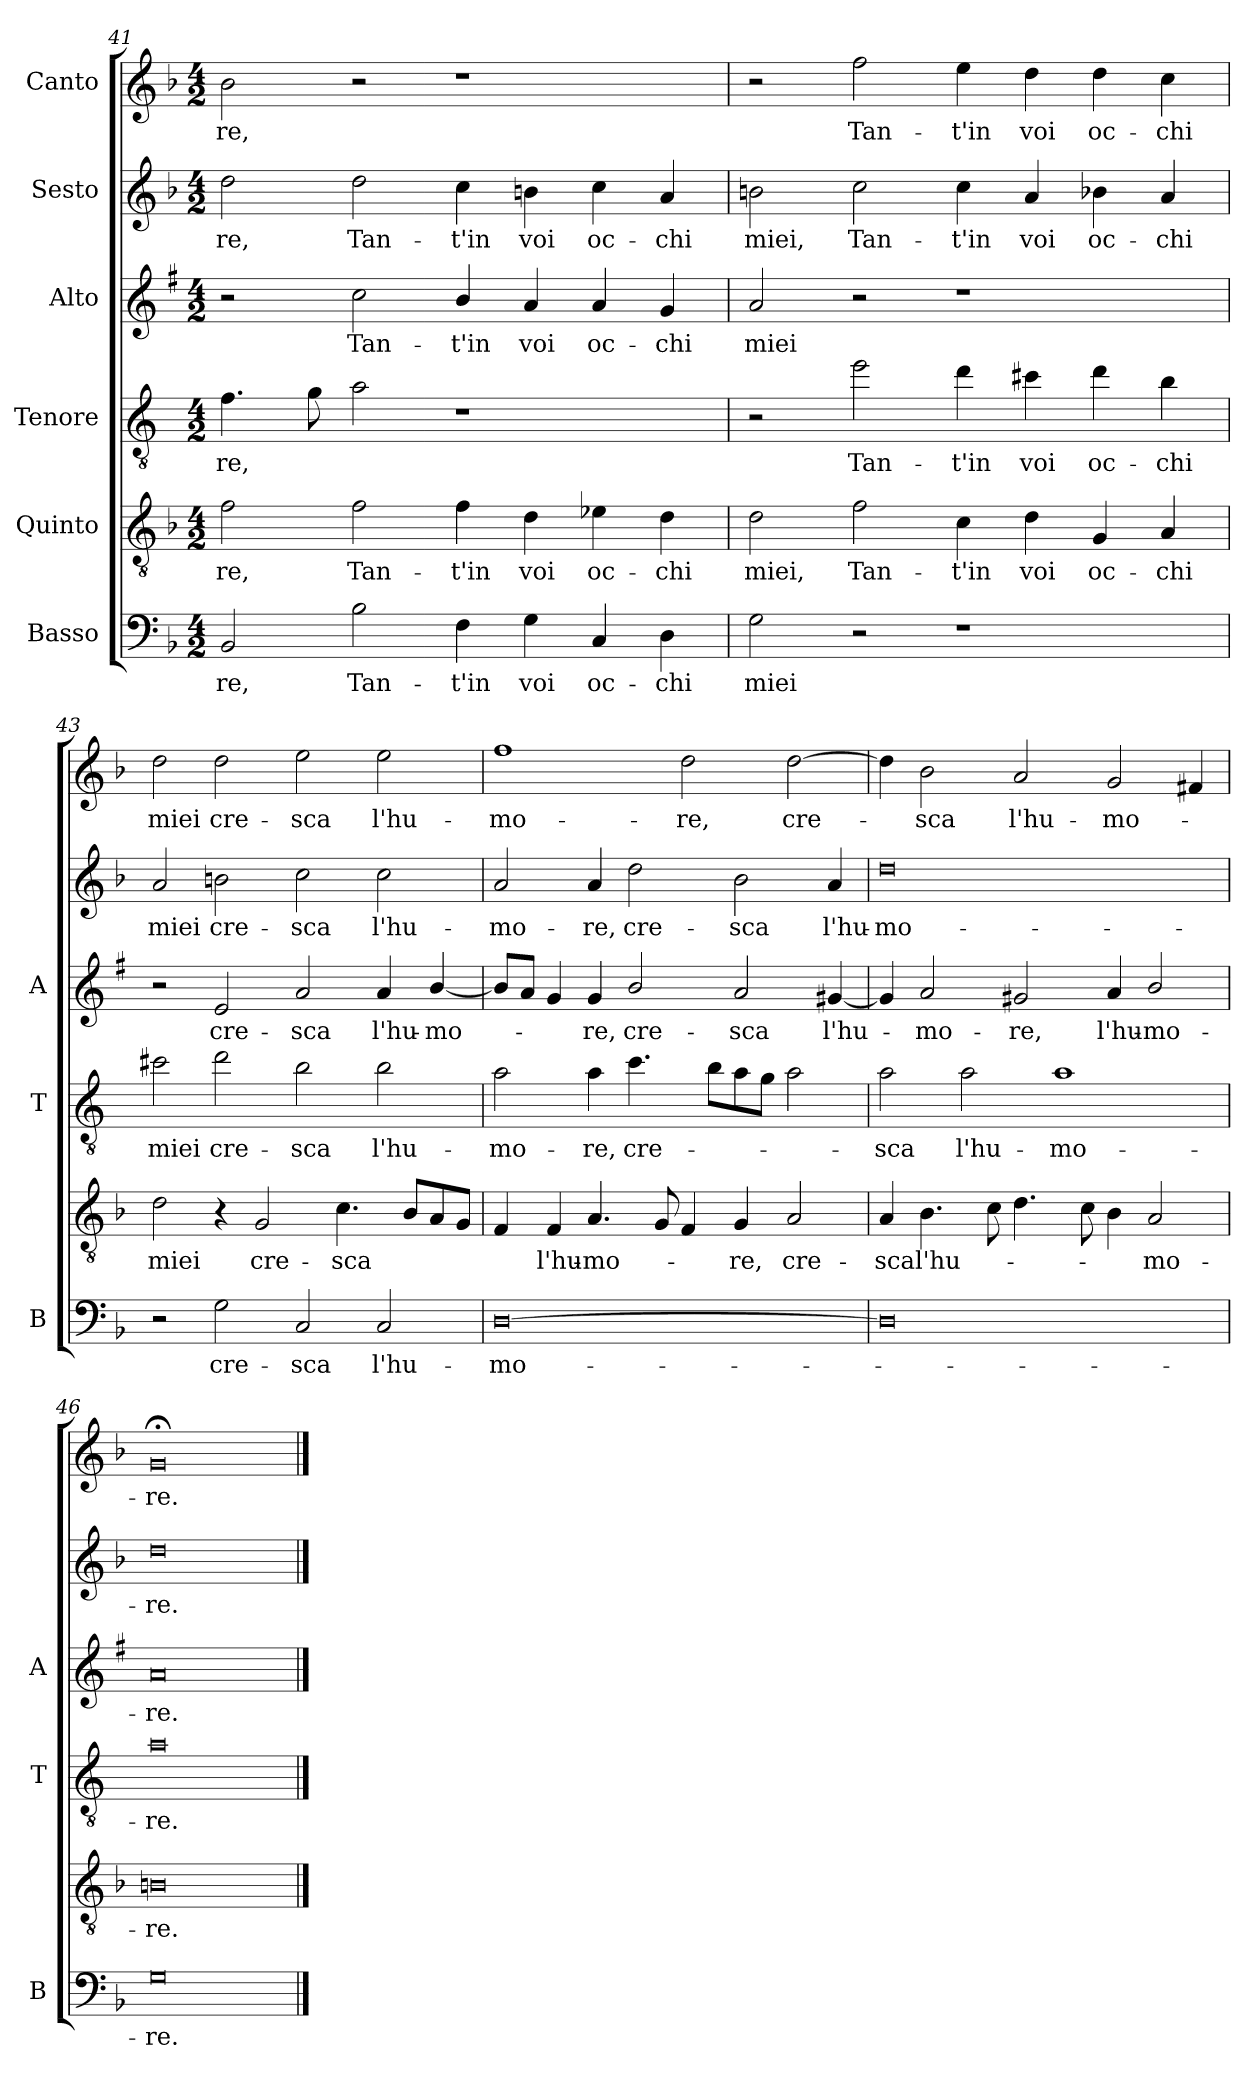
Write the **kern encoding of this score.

**kern	**text	**kern	**text	**kern	**text	**kern	**text	**kern	**text	**kern	**text
*part6	*part6	*part5	*part5	*part4	*part4	*part3	*part3	*part2	*part2	*part1	*part1
*staff6	*staff6	*staff5	*staff5	*staff4	*staff4	*staff3	*staff3	*staff2	*staff2	*staff1	*staff1
*I"Basso	*	*I"Quinto	*	*I"Tenore	*	*I"Alto	*	*I"Sesto	*	*I"Canto	*
*I'B	*	*	*	*I'T	*	*I'A	*	*	*	*	*
*clefF4	*	*clefGv2	*	*clefGv2	*	*clefG2	*	*clefG2	*	*clefG2	*
*	*	*	*	*ITrd4c7	*	*ITrd1c2	*	*	*	*	*
*k[b-]	*	*k[b-]	*	*k[b-]	*	*k[b-]	*	*k[b-]	*	*k[b-]	*
*F:	*	*F:	*	*F:	*	*F:	*	*F:	*	*F:	*
*M4/2	*	*M4/2	*	*M4/2	*	*M4/2	*	*M4/2	*	*M4/2	*
=41	=41	=41	=41	=41	=41	=41	=41	=41	=41	=41	=41
!	!LO:LY:b	!	!LO:LY:b	!	!LO:LY:b	!	!	!	!LO:LY:b	!	!LO:LY:b
2BB-/	-re,	2f\	-re,	4.B-\	-re,	2r	.	2dd\	-re,	2b-\	-re,
.	.	.	.	8c\	.	.	.	.	.	.	.
!	!LO:LY:b	!	!LO:LY:b	!	!	!	!LO:LY:b	!	!LO:LY:b	!	!
2B-\	Tan-	2f\	Tan-	2d\	.	2b-\	Tan-	2dd\	Tan-	2r	.
!	!LO:LY:b	!	!LO:LY:b	!	!	!	!LO:LY:b	!	!LO:LY:b	!	!
4F\	-t'in	4f\	-t'in	1r	.	4a/	-t'in	4cc\	-t'in	1r	.
!	!LO:LY:b	!	!LO:LY:b	!	!	!	!LO:LY:b	!	!LO:LY:b	!	!
4G\	voi	4d\	voi	.	.	4g/	voi	4bn\	voi	.	.
!	!LO:LY:b	!	!LO:LY:b	!	!	!	!LO:LY:b	!	!LO:LY:b	!	!
4C/	oc-	4e-X\	oc-	.	.	4g/	oc-	4cc\	oc-	.	.
!	!LO:LY:b	!	!LO:LY:b	!	!	!	!LO:LY:b	!	!LO:LY:b	!	!
4D\	-chi	4d\	-chi	.	.	4f/	-chi	4a/	-chi	.	.
=42	=42	=42	=42	=42	=42	=42	=42	=42	=42	=42	=42
!	!LO:LY:b	!	!LO:LY:b	!	!	!	!LO:LY:b	!	!LO:LY:b	!	!
2G\	miei	2d\	miei,	2r	.	2g/	miei	2bn\	miei,	2r	.
!	!	!	!LO:LY:b	!	!LO:LY:b	!	!	!	!LO:LY:b	!	!LO:LY:b
2r	.	2f\	Tan-	2a\	Tan-	2r	.	2cc\	Tan-	2ff\	Tan-
!	!	!	!LO:LY:b	!	!LO:LY:b	!	!	!	!LO:LY:b	!	!LO:LY:b
1r	.	4c\	-t'in	4g\	-t'in	1r	.	4cc\	-t'in	4ee\	-t'in
!	!	!	!LO:LY:b	!	!LO:LY:b	!	!	!	!LO:LY:b	!	!LO:LY:b
.	.	4d\	voi	4f#X\	voi	.	.	4a/	voi	4dd\	voi
!	!	!	!LO:LY:b	!	!LO:LY:b	!	!	!	!LO:LY:b	!	!LO:LY:b
.	.	4G/	oc-	4g\	oc-	.	.	4b-X\	oc-	4dd\	oc-
!	!	!	!LO:LY:b	!	!LO:LY:b	!	!	!	!LO:LY:b	!	!LO:LY:b
.	.	4A/	-chi	4e\	-chi	.	.	4a/	-chi	4cc\	-chi
!!LO:LB:g=z
=43	=43	=43	=43	=43	=43	=43	=43	=43	=43	=43	=43
!	!	!	!LO:LY:b	!	!LO:LY:b	!	!	!	!LO:LY:b	!	!LO:LY:b
2r	.	2d\	miei	2f#X\	miei	2r	.	2a/	miei	2dd\	miei
!	!LO:LY:b	!	!	!	!LO:LY:b	!	!LO:LY:b	!	!LO:LY:b	!	!LO:LY:b
2G\	cre-	4r	.	2g\	cre-	2d/	cre-	2bn\	cre-	2dd\	cre-
!	!	!	!LO:LY:b	!	!	!	!	!	!	!	!
.	.	2G/	cre-	.	.	.	.	.	.	.	.
!	!LO:LY:b	!	!	!	!LO:LY:b	!	!LO:LY:b	!	!LO:LY:b	!	!LO:LY:b
2C/	-sca	.	.	2e\	-sca	2g/	-sca	2cc\	-sca	2ee\	-sca
!	!	!	!LO:LY:b	!	!	!	!	!	!	!	!
.	.	4.c\	-sca	.	.	.	.	.	.	.	.
!	!LO:LY:b	!	!	!	!LO:LY:b	!	!LO:LY:b	!	!LO:LY:b	!	!LO:LY:b
2C/	l'hu-	.	.	2e\	l'hu-	4g/	l'hu-	2cc\	l'hu-	2ee\	l'hu-
.	.	8B-/L	.	.	.	.	.	.	.	.	.
!	!	!	!	!	!	!	!LO:LY:b	!	!	!	!
.	.	8A/	.	.	.	[4a/	-mo-	.	.	.	.
.	.	8G/J	.	.	.	.	.	.	.	.	.
=44	=44	=44	=44	=44	=44	=44	=44	=44	=44	=44	=44
!	!LO:LY:b	!	!	!	!LO:LY:b	!	!	!	!LO:LY:b	!	!LO:LY:b
[0D	-mo-	4F/	.	2d\	-mo-	8a/L]	.	2a/	-mo-	1ff	-mo-
.	.	.	.	.	.	8g/J	.	.	.	.	.
!	!	!	!LO:LY:b	!	!	!	!	!	!	!	!
.	.	4F/	l'hu-	.	.	4f/	.	.	.	.	.
!	!	!	!LO:LY:b	!	!LO:LY:b	!	!LO:LY:b	!	!LO:LY:b	!	!
.	.	4.A/	-mo-	4d\	-re,	4f/	-re,	4a/	-re,	.	.
!	!	!	!	!	!LO:LY:b	!	!LO:LY:b	!	!LO:LY:b	!	!
.	.	.	.	4.f\	cre-	2a/	cre-	2dd\	cre-	.	.
.	.	8G/	.	.	.	.	.	.	.	.	.
!	!	!	!	!	!	!	!	!	!	!	!LO:LY:b
.	.	4F/	.	.	.	.	.	.	.	2dd\	-re,
.	.	.	.	8e\L	.	.	.	.	.	.	.
!	!	!	!LO:LY:b	!	!	!	!LO:LY:b	!	!LO:LY:b	!	!
.	.	4G/	-re,	8d\	.	2g/	-sca	2b-\	-sca	.	.
.	.	.	.	8c\J	.	.	.	.	.	.	.
!	!	!	!LO:LY:b	!	!	!	!	!	!	!	!LO:LY:b
.	.	2A/	cre-	2d\	.	.	.	.	.	[2dd\	cre-
!	!	!	!	!	!	!	!LO:LY:b	!	!LO:LY:b	!	!
.	.	.	.	.	.	[4f#X/	l'hu-	4a/	l'hu-	.	.
=45	=45	=45	=45	=45	=45	=45	=45	=45	=45	=45	=45
!	!	!	!LO:LY:b	!	!LO:LY:b	!	!	!	!LO:LY:b	!	!
0D]	.	4A/	-sca	2d\	-sca	4f#/]	.	0dd	-mo-	4dd\]	.
!	!	!	!LO:LY:b	!	!	!	!LO:LY:b	!	!	!	!LO:LY:b
.	.	4.B-\	l'hu-	.	.	2g/	-mo-	.	.	2b-\	-sca
!	!	!	!	!	!LO:LY:b	!	!	!	!	!	!
.	.	.	.	2d\	l'hu-	.	.	.	.	.	.
.	.	8c\	.	.	.	.	.	.	.	.	.
!	!	!	!	!	!	!	!LO:LY:b	!	!	!	!LO:LY:b
.	.	4.d\	.	.	.	2f#X/	-re,	.	.	2a/	l'hu-
!	!	!	!	!	!LO:LY:b	!	!	!	!	!	!
.	.	.	.	1d	-mo-	.	.	.	.	.	.
.	.	8c\	.	.	.	.	.	.	.	.	.
!	!	!	!	!	!	!	!LO:LY:b	!	!	!	!LO:LY:b
.	.	4B-\	.	.	.	4g/	l'hu-	.	.	2g/	-mo-
!	!	!	!LO:LY:b	!	!	!	!LO:LY:b	!	!	!	!
.	.	2A/	-mo-	.	.	2a/	-mo-	.	.	.	.
.	.	.	.	.	.	.	.	.	.	4f#X/	.
=46	=46	=46	=46	=46	=46	=46	=46	=46	=46	=46	=46
!	!LO:LY:b	!	!LO:LY:b	!	!LO:LY:b	!	!LO:LY:b	!	!LO:LY:b	!	!LO:LY:b
0G	-re.	0Bn	-re.	0d	-re.	0g	-re.	0dd	-re.	0g;<	-re.
==	==	==	==	==	==	==	==	==	==	==	==
*-	*-	*-	*-	*-	*-	*-	*-	*-	*-	*-	*-
